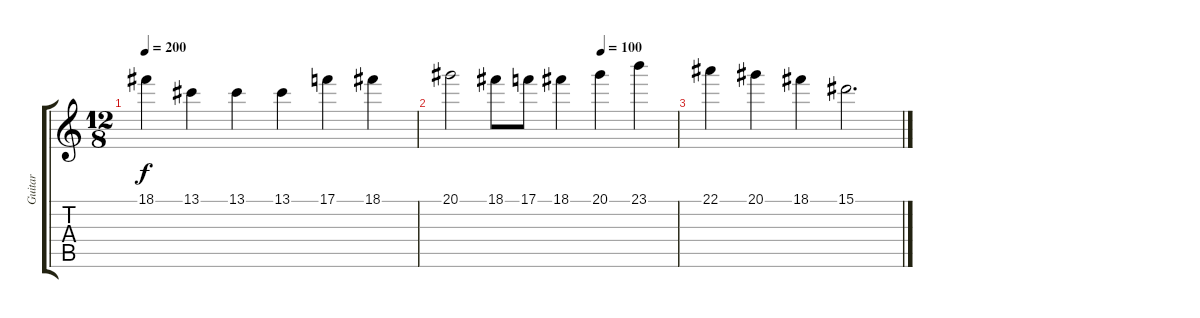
\track ("Guitar" "Guitar") {instrument distortionguitar}
\staff {score tabs}
\tuning (C4 G3 Eb3 Bb2 F2 C2) {hide}
\ts (12 8)
\tempo 200
\clef g2
\ks c
18.1.4{dy f} 13.1.4 13.1.4 13.1.4 17.1.4 18.1.4 |
\tempo (100 0.6666666666666666)
20.1.2 18.1.8 17.1.8 18.1.4 20.1.4 23.1.4 |
22.1.4 20.1.4 18.1.4 15.1.2{d}
